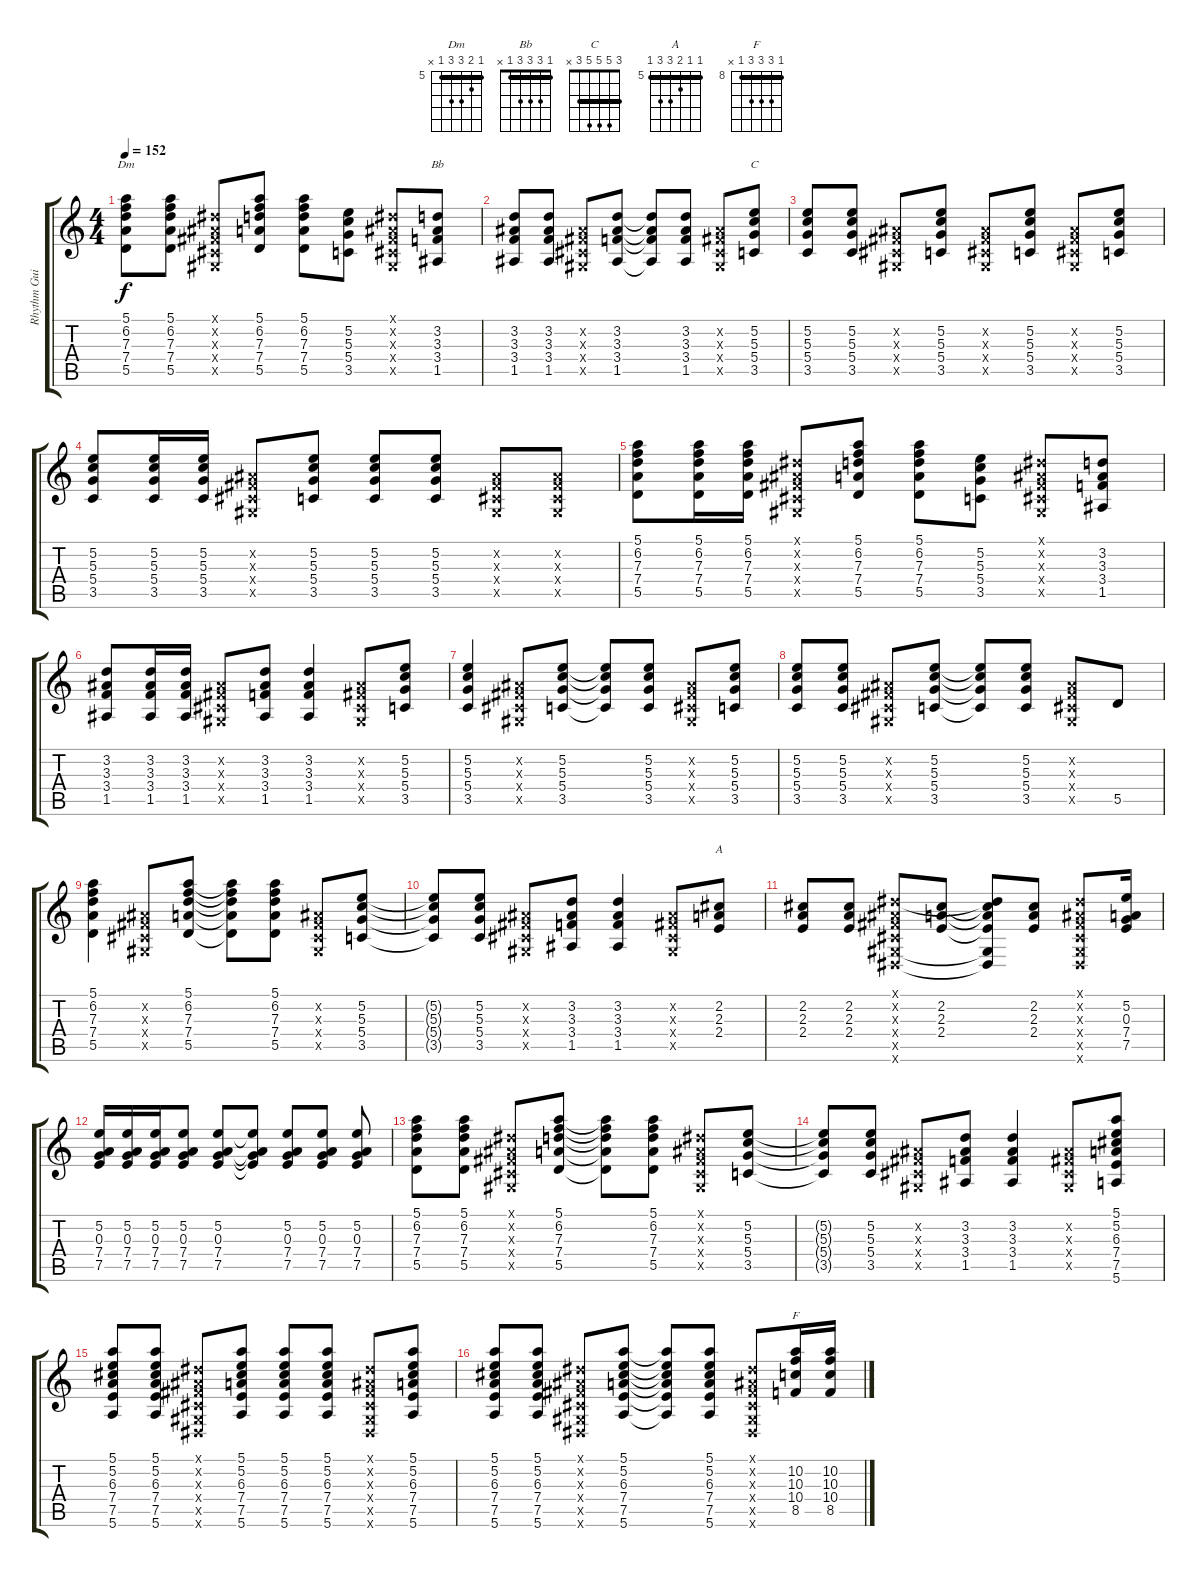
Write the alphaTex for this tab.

\track ("Rhythm Guitar" "Rhythm Gui") {instrument electricguitarjazz}
\staff {score tabs}
\tuning (E4 B3 G3 D3 A2 E2) {hide}
\chord ("Dm" 5 6 7 7 5 x) {firstfret 5 barre 5}
\chord ("Bb" 1 3 3 3 1 x) {barre 1}
\chord ("C" 3 5 5 5 3 x) {barre 3}
\chord ("A" 5 5 6 7 7 5) {firstfret 5 barre 5}
\chord ("F" 8 10 10 10 8 x) {firstfret 8 barre 8}
\ts (4 4)
\tempo 152
\clef g2
\ks c
(5.1 6.2 7.3 7.4 5.5).8{ch "Dm" dy f} (5.1 6.2 7.3 7.4 5.5).8 (-1.1{x} -1.2{x} -1.3{x} -1.4{x} -1.5{x}).8 (5.1 6.2 7.3 7.4 5.5).8 (5.1 6.2 7.3 7.4 5.5).8 (5.2 5.3 5.4 3.5).8 (-1.1{x} -1.2{x} -1.3{x} -1.4{x} -1.5{x}).8 (3.2 3.3 3.4 1.5).8{ch "Bb"} |
(3.2 3.3 3.4 1.5).8 (3.2 3.3 3.4 1.5).8 (-1.2{x} -1.3{x} -1.4{x} -1.5{x}).8 (3.2 3.3 3.4 1.5).8 (3.2{t} 3.3{t} 3.4{t} 1.5{t}).8 (3.2 3.3 3.4 1.5).8 (-1.2{x} -1.3{x} -1.4{x} -1.5{x}).8 (5.2 5.3 5.4 3.5).8{ch "C"} |
(5.2 5.3 5.4 3.5).8 (5.2 5.3 5.4 3.5).8 (-1.2{x} -1.3{x} -1.4{x} -1.5{x}).8 (5.2 5.3 5.4 3.5).8 (-1.2{x} -1.3{x} -1.4{x} -1.5{x}).8 (5.2 5.3 5.4 3.5).8 (-1.2{x} -1.3{x} -1.4{x} -1.5{x}).8 (5.2 5.3 5.4 3.5).8 |
(5.2 5.3 5.4 3.5).8 (5.2 5.3 5.4 3.5).16 (5.2 5.3 5.4 3.5).16 (-1.2{x} -1.3{x} -1.4{x} -1.5{x}).8 (5.2 5.3 5.4 3.5).8 (5.2 5.3 5.4 3.5).8 (5.2 5.3 5.4 3.5).8 (-1.2{x} -1.3{x} -1.4{x} -1.5{x}).8 (-1.2{x} -1.3{x} -1.4{x} -1.5{x}).8 |
(5.1 6.2 7.3 7.4 5.5).8 (5.1 6.2 7.3 7.4 5.5).16 (5.1 6.2 7.3 7.4 5.5).16 (-1.1{x} -1.2{x} -1.3{x} -1.4{x} -1.5{x}).8 (5.1 6.2 7.3 7.4 5.5).8 (5.1 6.2 7.3 7.4 5.5).8 (5.2 5.3 5.4 3.5).8 (-1.1{x} -1.2{x} -1.3{x} -1.4{x} -1.5{x}).8 (3.2 3.3 3.4 1.5).8 |
(3.2 3.3 3.4 1.5).8 (3.2 3.3 3.4 1.5).16 (3.2 3.3 3.4 1.5).16 (-1.2{x} -1.3{x} -1.4{x} -1.5{x}).8 (3.2 3.3 3.4 1.5).8 (3.2 3.3 3.4 1.5).4 (-1.2{x} -1.3{x} -1.4{x} -1.5{x}).8 (5.2 5.3 5.4 3.5).8 |
(5.2 5.3 5.4 3.5).4 (-1.2{x} -1.3{x} -1.4{x} -1.5{x}).8 (5.2 5.3 5.4 3.5).8 (5.2{t} 5.3{t} 5.4{t} 3.5{t}).8 (5.2 5.3 5.4 3.5).8 (-1.2{x} -1.3{x} -1.4{x} -1.5{x}).8 (5.2 5.3 5.4 3.5).8 |
(5.2 5.3 5.4 3.5).8 (5.2 5.3 5.4 3.5).8 (-1.2{x} -1.3{x} -1.4{x} -1.5{x}).8 (5.2 5.3 5.4 3.5).8 (5.2{t} 5.3{t} 5.4{t} 3.5{t}).8 (5.2 5.3 5.4 3.5).8 (-1.2{x} -1.3{x} -1.4{x} -1.5{x}).8 5.5.8 |
(5.1 6.2 7.3 7.4 5.5).4 (-1.2{x} -1.3{x} -1.4{x} -1.5{x}).8 (5.1 6.2 7.3 7.4 5.5).8 (5.1{t} 6.2{t} 7.3{t} 7.4{t} 5.5{t}).8 (5.1 6.2 7.3 7.4 5.5).8 (-1.2{x} -1.3{x} -1.4{x} -1.5{x}).8 (5.2 5.3 5.4 3.5).8 |
(5.2{t} 5.3{t} 5.4{t} 3.5{t}).8 (5.2 5.3 5.4 3.5).8 (-1.2{x} -1.3{x} -1.4{x} -1.5{x}).8 (3.2 3.3 3.4 1.5).8 (3.2 3.3 3.4 1.5).4 (-1.2{x} -1.3{x} -1.4{x} -1.5{x}).8 (2.2 2.3 2.4).8{ch "A"} |
(2.2 2.3 2.4).8 (2.2 2.3 2.4).8 (-1.1{x} -1.2{x} -1.3{x} -1.4{x} -1.5{x} -1.6{x}).8 (2.2 2.3 2.4).8 (-1.1{t} 2.2{t} 2.3{t} 2.4{t} -1.5{t} -1.6{t}).8 (2.2 2.3 2.4).8 (-1.1{x} -1.2{x} -1.3{x} -1.4{x} -1.5{x} -1.6{x}).8 (5.2 0.3 7.4 7.5).16 |
(5.2 0.3 7.4 7.5).16 (5.2 0.3 7.4 7.5).16 (5.2 0.3 7.4 7.5).16 (5.2 0.3 7.4 7.5).8 (5.2 0.3 7.4 7.5).8 (5.2{t} 0.3{t} 7.4{t} 7.5{t}).8 (5.2 0.3 7.4 7.5).8 (5.2 0.3 7.4 7.5).8 (5.2 0.3 7.4 7.5).8 |
(5.1 6.2 7.3 7.4 5.5).8 (5.1 6.2 7.3 7.4 5.5).8 (-1.1{x} -1.2{x} -1.3{x} -1.4{x} -1.5{x}).8 (5.1 6.2 7.3 7.4 5.5).8 (5.1{t} 6.2{t} 7.3{t} 7.4{t} 5.5{t}).8 (5.1 6.2 7.3 7.4 5.5).8 (-1.1{x} -1.2{x} -1.3{x} -1.4{x} -1.5{x}).8 (5.2 5.3 5.4 3.5).8 |
(5.2{t} 5.3{t} 5.4{t} 3.5{t}).8 (5.2 5.3 5.4 3.5).8 (-1.2{x} -1.3{x} -1.4{x} -1.5{x}).8 (3.2 3.3 3.4 1.5).8 (3.2 3.3 3.4 1.5).4 (-1.2{x} -1.3{x} -1.4{x} -1.5{x}).8 (5.1 5.2 6.3 7.4 7.5 5.6).8 |
(5.1 5.2 6.3 7.4 7.5 5.6).8 (5.1 5.2 6.3 7.4 7.5 5.6).8 (-1.1{x} -1.2{x} -1.3{x} -1.4{x} -1.5{x} -1.6{x}).8 (5.1 5.2 6.3 7.4 7.5 5.6).8 (5.1 5.2 6.3 7.4 7.5 5.6).8 (5.1 5.2 6.3 7.4 7.5 5.6).8 (-1.1{x} -1.2{x} -1.3{x} -1.4{x} -1.5{x} -1.6{x}).8 (5.1 5.2 6.3 7.4 7.5 5.6).8 |
(5.1 5.2 6.3 7.4 7.5 5.6).8 (5.1 5.2 6.3 7.4 7.5 5.6).8 (-1.1{x} -1.2{x} -1.3{x} -1.4{x} -1.5{x} -1.6{x}).8 (5.1 5.2 6.3 7.4 7.5 5.6).8 (5.1{t} 5.2{t} 6.3{t} 7.4{t} 7.5{t} 5.6{t}).8 (5.1 5.2 6.3 7.4 7.5 5.6).8 (-1.1{x} -1.2{x} -1.3{x} -1.4{x} -1.5{x} -1.6{x}).8 (10.2 10.3 10.4 8.5).16{ch "F"} (10.2 10.3 10.4 8.5).16
